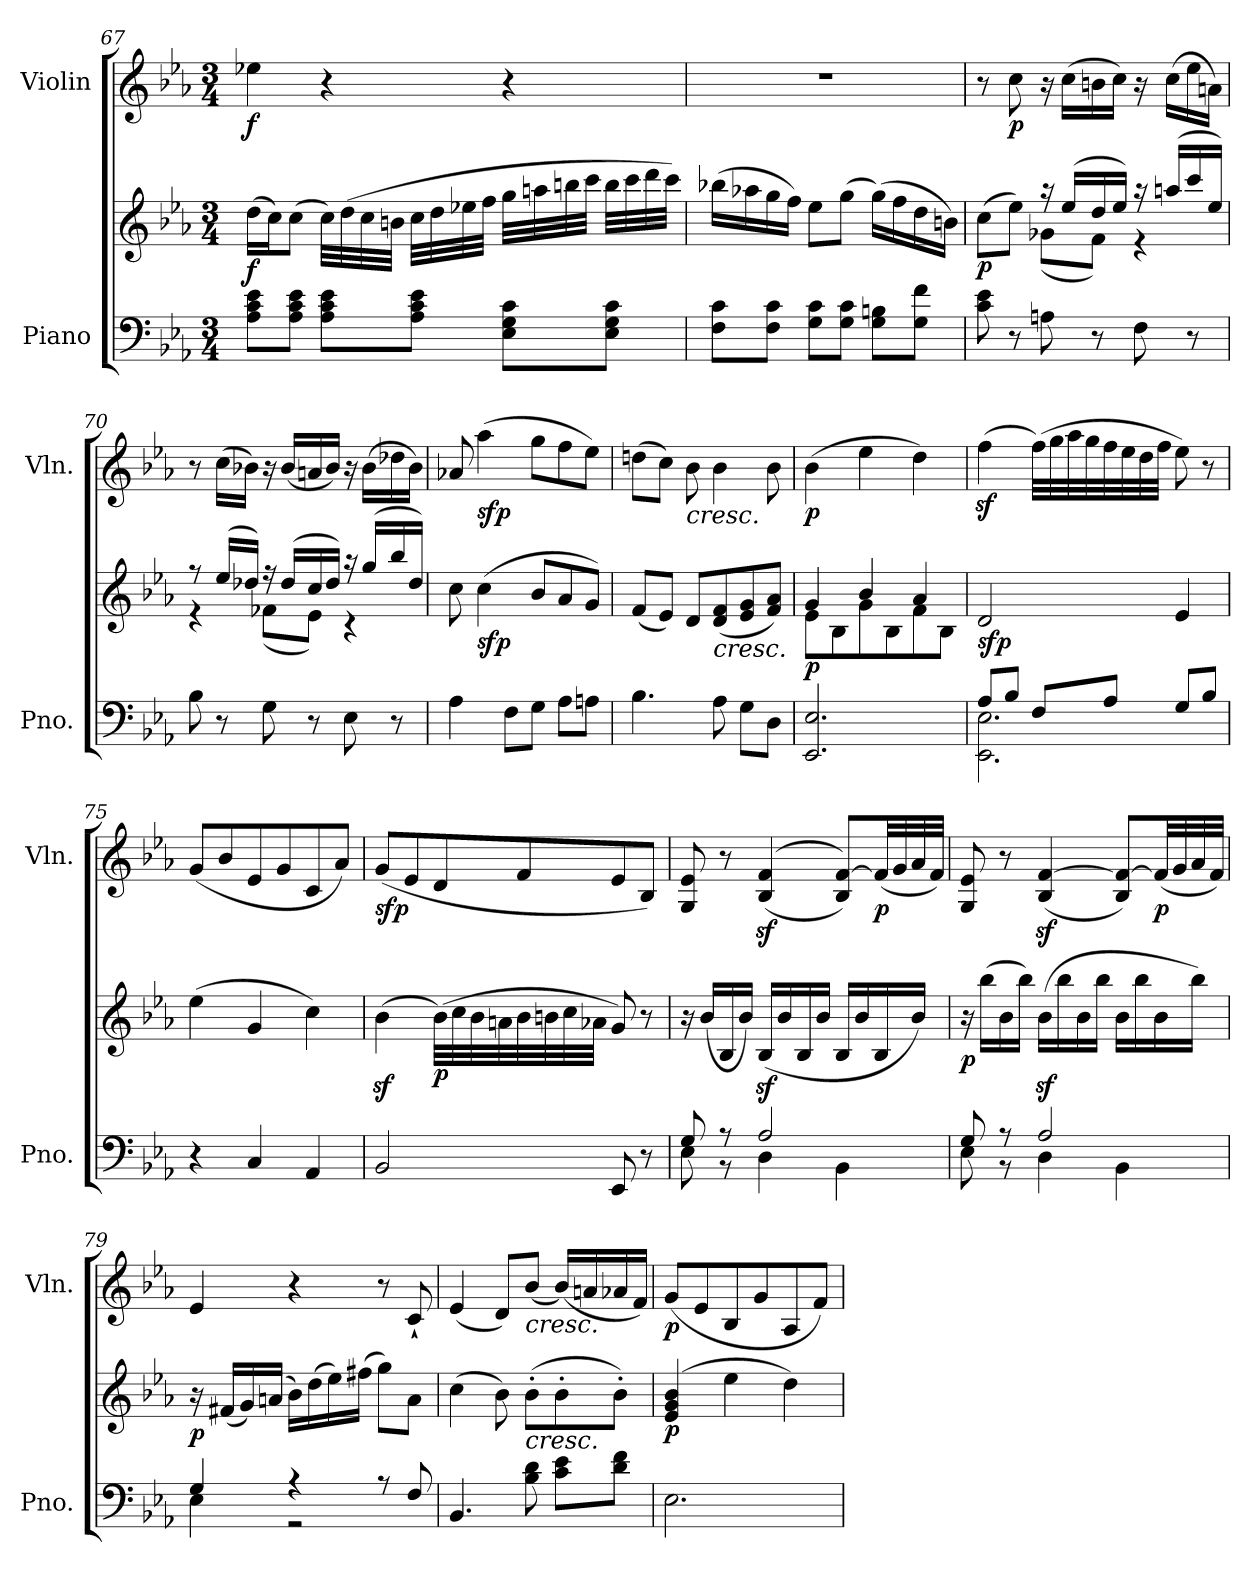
**kern	**kern	**dynam	**kern	**dynam
*part2	*part2	*part2	*part1	*part1
*staff3	*staff2	*staff2/3	*staff1	*staff1
*I"Piano	*	*	*I"Violin	*
*I'Pno.	*	*	*I'Vln.	*
*clefF4	*clefG2	*	*clefG2	*
*k[b-e-a-]	*k[b-e-a-]	*	*k[b-e-a-]	*
*M3/4	*M3/4	*	*M3/4	*
=67	=67	=67	=67	=67
!	!	!LO:DY:b	!	!LO:DY:b
8A-\ 8c\ 8e-\L	(>16dd\LL	f	4ee-X\	f
.	16cc\J)	.	.	.
8A-\ 8c\ 8e-\J	(>8cc\J	.	.	.
8A-\ 8c\ 8e-\L	32cc\LLL)	.	4r	.
.	(>32dd\	.	.	.
.	32cc\	.	.	.
.	32bn\JJJ	.	.	.
8A-\ 8c\ 8e-\J	32cc\LLL	.	.	.
.	32dd\	.	.	.
.	32ee-X\	.	.	.
.	32ff\JJJ	.	.	.
8E-\ 8G\ 8c\L	32gg\LLL	.	4r	.
.	32aan\	.	.	.
.	32bbn\	.	.	.
.	32ccc\JJJ	.	.	.
8E-\ 8G\ 8c\J	32bb\LLL	.	.	.
.	32ccc\	.	.	.
.	32ddd\	.	.	.
.	32ccc\JJJ)	.	.	.
=68	=68	=68	=68	=68
8F\ 8c\L	(>16bb-X\LL	.	2.r	.
.	16aa-X\	.	.	.
8F\ 8c\J	16gg\	.	.	.
.	16ff\JJ)	.	.	.
8G\ 8c\L	8ee-\L	.	.	.
8G\ 8c\J	(>8gg\J	.	.	.
8G\ 8Bn\L	(>16gg\LL)	.	.	.
.	16ff\	.	.	.
8G\ 8f\J	16dd\	.	.	.
.	16bn\JJ)	.	.	.
=69	=69	=69	=69	=69
*	*^	*	*	*
!	!	!	!LO:DY:b	!	!
8c\ 8e-\	(>8cc\L	4ryy	p	8r	.
!	!	!	!	!	!LO:DY:b
8r	8ee-\J)	.	.	8cc\	p
8An\	16r	(<8g-X\L	.	16r	.
.	(>16ee-/LL	.	.	(>16cc\LL	.
8r	16dd/	8f\J)	.	16bn\	.
.	16ee-/JJ)	.	.	16cc\JJ)	.
8F\	16r	4r	.	16r	.
.	(>16aan/LL	.	.	(>16cc\LL	.
8r	16ccc/	.	.	16ee-\	.
.	16ee-/JJ)	.	.	16an\JJ)	.
!!LO:LB:g=z
=70	=70	=70	=70	=70	=70
8B-\	8r	4r	.	8r	.
8r	(>16ee-/LL	.	.	(>16cc\LL	.
.	16dd-X/JJ)	.	.	16b-X\JJ)	.
8G\	16r	(<8f-X\L	.	16r	.
.	(>16dd-/LL	.	.	(<16b-/LL	.
8r	16cc/	8e-\J)	.	16an/	.
.	16dd-/JJ)	.	.	16b-/JJ)	.
8E-\	16r	4r	.	16r	.
.	(>16gg/LL	.	.	(>16b-\LL	.
8r	16bb-/	.	.	16dd-X\	.
.	16dd-/JJ)	.	.	16b-\JJ)	.
*	*v	*v	*	*	*
=71	=71	=71	=71	=71
4A-\	8cc\	.	8a-X/	.
!	!	!LO:DY:b	!	!LO:DY:b
.	(>4cc\	sfp	(>4aa-\	sfp
8F\L	.	.	.	.
8G\J	8b-/L	.	8gg\L	.
8A-\L	8a-/	.	8ff\	.
8An\J	8g/J)	.	8ee-\J)	.
=72	=72	=72	=72	=72
4.B-\	(<8f/L	.	(>8ddn\L	.
.	8e-/J)	.	8cc\J)	.
!	!	!	!LO:TX:b:i:t=cresc.	!
.	8d/L	.	8b-\	.
!	!LO:TX:b:i:t=cresc.	!	!	!
8A-\	(<8d/ 8f/	.	4b-\	.
8G\L	8e-/ 8g/	.	.	.
8D\J	8f/ 8a-/J)	.	8b-\	.
=73	=73	=73	=73	=73
*	*^	*	*	*
!	!	!	!LO:DY:a=2	!	!LO:DY:b
2.EE-/ 2.E-/	4g/	8e-\L	p	(>4b-\	p
.	.	8B-\	.	.	.
.	4b-/	8g\	.	4ee-\	.
.	.	8B-\	.	.	.
.	4a-/	8f\	.	4dd\)	.
.	.	8B-\J	.	.	.
=74	=74	=74	=74	=74	=74
*^	*	*	*	*	*
!	!	!	!	!LO:DY:b	!	!
*	*	*v	*v	*	*	*
8A-/L	2.EE-\ 2.E-\	2d/	sfp	(>4ffz<\	.
8B-/J	.	.	.	.	.
8F/L	.	.	.	(>32ff\LLL)	.
.	.	.	.	32gg\	.
.	.	.	.	32aa-\	.
.	.	.	.	32gg\	.
8A-/J	.	.	.	32ff\	.
.	.	.	.	32ee-\	.
.	.	.	.	32dd\	.
.	.	.	.	32ff\JJJ	.
8G/L	.	4e-/	.	8ee-\)	.
8B-/J	.	.	.	8r	.
*v	*v	*	*	*	*
=75	=75	=75	=75	=75
4r	(>4ee-\	.	(<8g/L	.
.	.	.	8b-/	.
4C/	4g/	.	8e-/	.
.	.	.	8g/	.
4AA-/	4cc\)	.	8c/	.
.	.	.	8a-/J)	.
!!LO:LB:g=z
=76	=76	=76	=76	=76
!	!	!	!	!LO:DY:b
2BB-/	(>4b-z<\	.	(<8g/L	sfp
.	.	.	8e-/	.
!	!	!LO:DY:b	!	!
.	(>32b-\LLL)	p	8d/	.
.	32cc\	.	.	.
.	32b-\	.	.	.
.	32an\	.	.	.
.	32b-\	.	8f/	.
.	32bn\	.	.	.
.	32cc\	.	.	.
.	32a-X\JJJ	.	.	.
8EE-/	8g/)	.	8e-/	.
8r	8r	.	8B-/J)	.
=77	=77	=77	=77	=77
*^	*	*	*	*
8G/	8E-\	16r	.	8G/ 8e-/	.
.	.	(<16b-/LL	.	.	.
8r	8r	16B-/	.	8r	.
.	.	16b-/JJ)	.	.	.
2A-/	4D\	(<16B-z</LL	.	(>(<4B-/z< 4f/z<	.
.	.	16b-/	.	.	.
.	.	16B-/	.	.	.
.	.	16b-/JJ	.	.	.
.	4BB-\	16B-/LL	.	8B-/ [8f/L))	.
.	.	16b-/	.	.	.
!	!	!	!	!	!LO:DY:b
.	.	16B-/	.	(<32f/LL]	p
.	.	.	.	32g/	.
.	.	16b-/JJ)	.	32a-/	.
.	.	.	.	32f/JJJ)	.
=78	=78	=78	=78	=78	=78
!	!	!	!LO:DY:b	!	!
8G/	8E-\	16r	p	8G/ 8e-/	.
.	.	(>16bb-\LL	.	.	.
8r	8r	16b-\	.	8r	.
.	.	16bb-\JJ)	.	.	.
2A-/	4D\	(>16b-z<\LL	.	(<4B-/z< [4f/z<	.
.	.	16bb-\	.	.	.
.	.	16b-\	.	.	.
.	.	16bb-\JJ	.	.	.
.	4BB-\	16b-\LL	.	8B-/ 8f/_L)	.
.	.	16bb-\	.	.	.
!	!	!	!	!	!LO:DY:b
.	.	16b-\	.	(<32f/LL]	p
.	.	.	.	32g/	.
.	.	16bb-\JJ)	.	32a-/	.
.	.	.	.	32f/JJJ)	.
=79	=79	=79	=79	=79	=79
!	!	!	!LO:DY:b	!	!
4G/	4E-\	16r	p	4e-/	.
.	.	(<16f#X/LL	.	.	.
.	.	16g/)	.	.	.
.	.	(>16an/JJ	.	.	.
4r	2r	16b-\LL)	.	4r	.
.	.	(>16dd\	.	.	.
.	.	16ee-\)	.	.	.
.	.	(>16ff#X\JJ	.	.	.
8r	.	8gg\L)	.	8r	.
8F/	.	8a\J	.	8c`/	.
*v	*v	*	*	*	*
=80	=80	=80	=80	=80
4.BB-/	(>4cc\	.	(<4e-/	.
.	8b-\)	.	8d/L)	.
!	!	!	!LO:TX:b:i:t=cresc.	!
!	!LO:TX:b:i:t=cresc.	!	!	!
8B-\ 8d\	(>8b-'\L	.	(<8b-/J	.
8c\ 8e-\L	8b-'\	.	(<16b-/LL)	.
.	.	.	16an/	.
8d\ 8f\J	8b-'\J)	.	16a-X/	.
.	.	.	16f/JJ)	.
!!LO:LB:g=z
=81	=81	=81	=81	=81
!	!	!LO:DY:b	!	!LO:DY:b
2.E-\	(>4e-/ 4g/ 4b-/	p	(<8g/L	p
.	.	.	8e-/	.
.	4ee-\	.	8B-/	.
.	.	.	8g/	.
.	4dd\)	.	8A-/	.
.	.	.	8f/J)	.
=	=	=	=	=
*-	*-	*-	*-	*-
